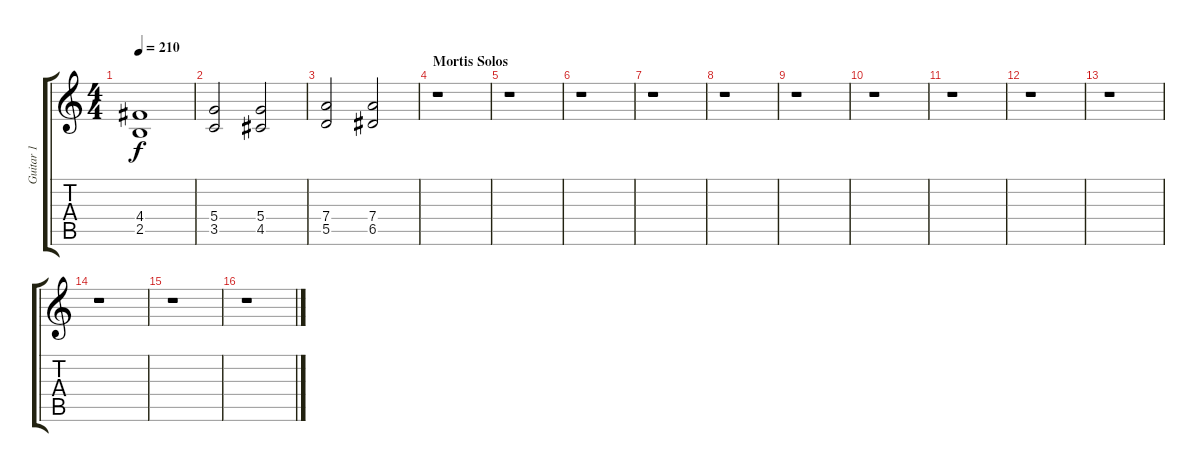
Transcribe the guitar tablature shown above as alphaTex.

\track ("Guitar 1" "Guitar 1") {instrument distortionguitar}
\staff {score tabs}
\tuning (E4 B3 G3 D3 A2 E2) {hide}
\ts (4 4)
\tempo 210
\clef g2
\ks c
(4.4{t} 2.5{t}).1{dy f} |
(5.4 3.5).2 (5.4 4.5).2 |
(7.4 5.5).2 (7.4 6.5).2 |
\section ("" "Mortis Solos")
r.1 |
r.1 |
r.1 |
r.1 |
r.1 |
r.1 |
r.1 |
r.1 |
r.1 |
r.1 |
r.1 |
r.1 |
r.1
